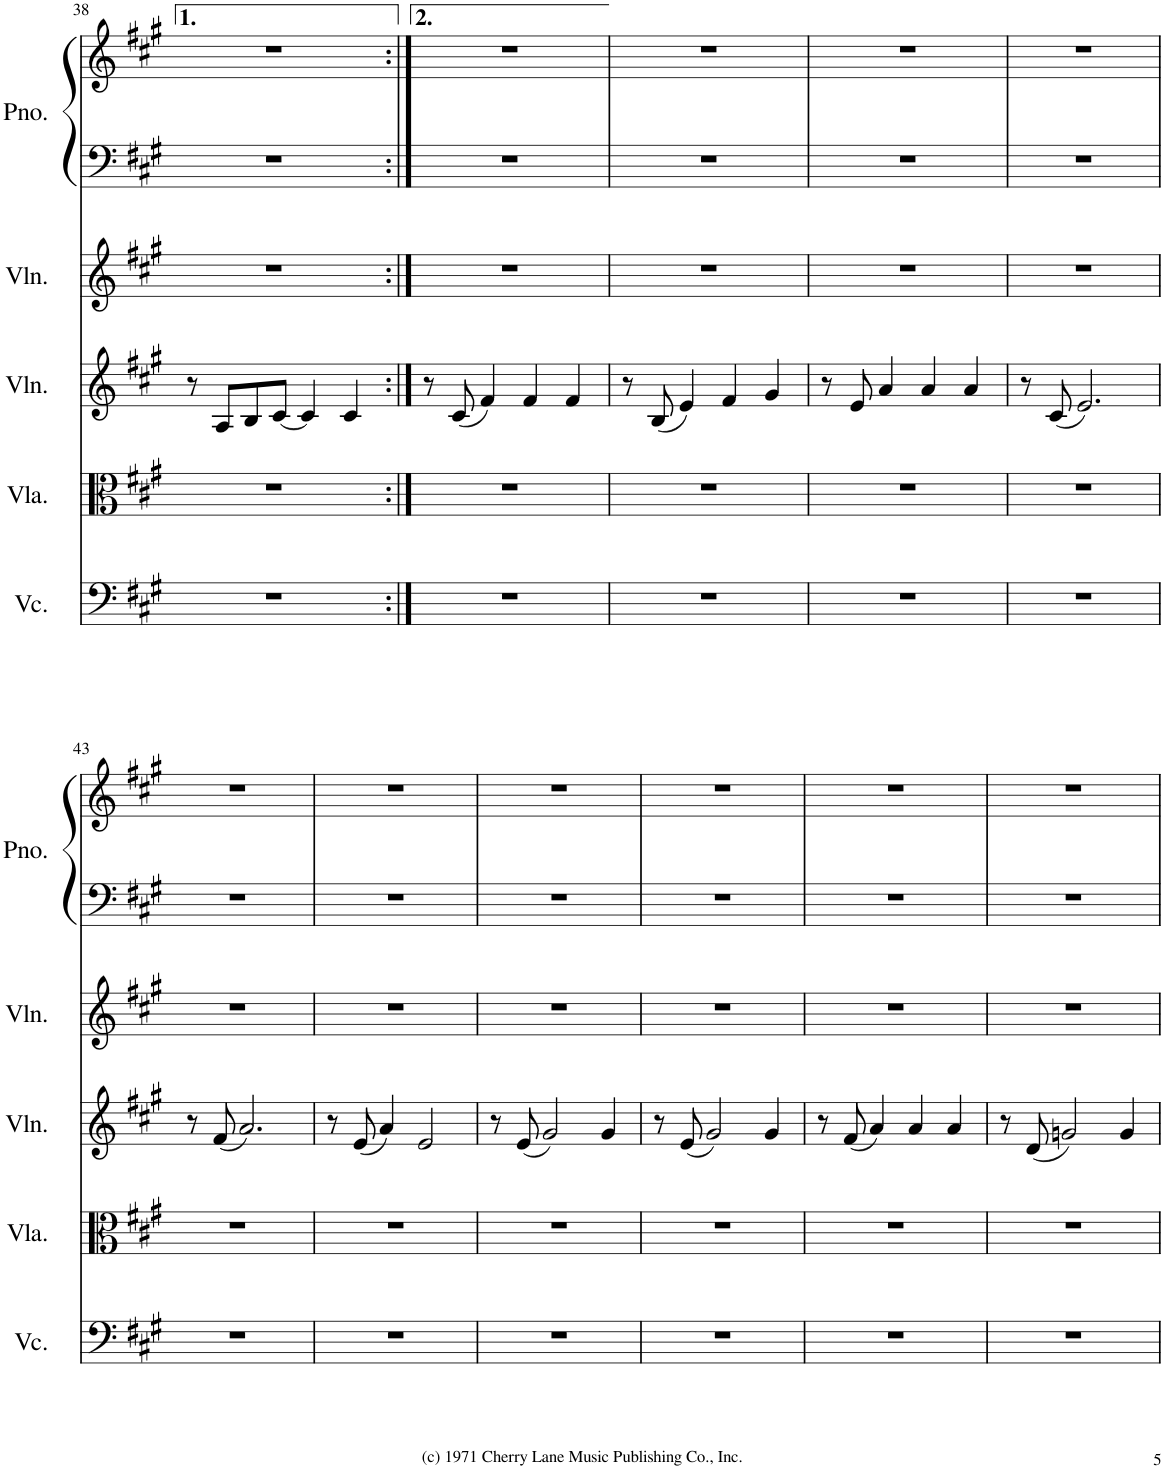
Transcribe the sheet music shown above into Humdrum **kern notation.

**kern	**kern	**kern	**kern	**kern	**kern
*part5	*part4	*part3	*part2	*part1	*part1
*staff6	*staff5	*staff4	*staff3	*staff2	*staff1
*I"Violoncello	*I"Viola	*I"Violin	*I"Violin	*I"Piano	*
*I'Vc.	*I'Vla.	*I'Vln.	*I'Vln.	*I'Pno.	*
!!LO:PB:g=z
*clefF4	*clefC3	*clefG2	*clefG2	*clefF4	*clefG2
*k[f#c#g#]	*k[f#c#g#]	*k[f#c#g#]	*k[f#c#g#]	*k[f#c#g#]	*k[f#c#g#]
*M2/2	*M2/2	*M2/2	*M2/2	*M2/2	*M2/2
*met(c|)	*met(c|)	*met(c|)	*met(c|)	*met(c|)	*met(c|)
=38	=38	=38	=38	=38	=38
1r	1r	8r	1r	1r	1r
.	.	8A/L	.	.	.
.	.	8B/	.	.	.
.	.	[8c#/J	.	.	.
.	.	4c#/]	.	.	.
.	.	4c#/	.	.	.
=39:|!	=39:|!	=39:|!	=39:|!	=39:|!	=39:|!
1r	1r	8r	1r	1r	1r
.	.	(8c#/	.	.	.
.	.	4f#/)	.	.	.
.	.	4f#/	.	.	.
.	.	4f#/	.	.	.
=40	=40	=40	=40	=40	=40
1r	1r	8r	1r	1r	1r
.	.	(8B/	.	.	.
.	.	4e/)	.	.	.
.	.	4f#/	.	.	.
.	.	4g#/	.	.	.
=41	=41	=41	=41	=41	=41
1r	1r	8r	1r	1r	1r
.	.	8e/	.	.	.
.	.	4a/	.	.	.
.	.	4a/	.	.	.
.	.	4a/	.	.	.
=42	=42	=42	=42	=42	=42
1r	1r	8r	1r	1r	1r
.	.	(8c#/	.	.	.
.	.	2.e/)	.	.	.
!!LO:LB:g=z
=43	=43	=43	=43	=43	=43
1r	1r	8r	1r	1r	1r
.	.	(8f#/	.	.	.
.	.	2.a/)	.	.	.
=44	=44	=44	=44	=44	=44
1r	1r	8r	1r	1r	1r
.	.	(8e/	.	.	.
.	.	4a/)	.	.	.
.	.	2e/	.	.	.
=45	=45	=45	=45	=45	=45
1r	1r	8r	1r	1r	1r
.	.	(8e/	.	.	.
.	.	2g#/)	.	.	.
.	.	4g#/	.	.	.
=46	=46	=46	=46	=46	=46
1r	1r	8r	1r	1r	1r
.	.	(8e/	.	.	.
.	.	2g#/)	.	.	.
.	.	4g#/	.	.	.
=47	=47	=47	=47	=47	=47
1r	1r	8r	1r	1r	1r
.	.	(8f#/	.	.	.
.	.	4a/)	.	.	.
.	.	4a/	.	.	.
.	.	4a/	.	.	.
=48	=48	=48	=48	=48	=48
1r	1r	8r	1r	1r	1r
.	.	(8d/	.	.	.
.	.	2gn/)	.	.	.
.	.	4g/	.	.	.
=	=	=	=	=	=
*-	*-	*-	*-	*-	*-
